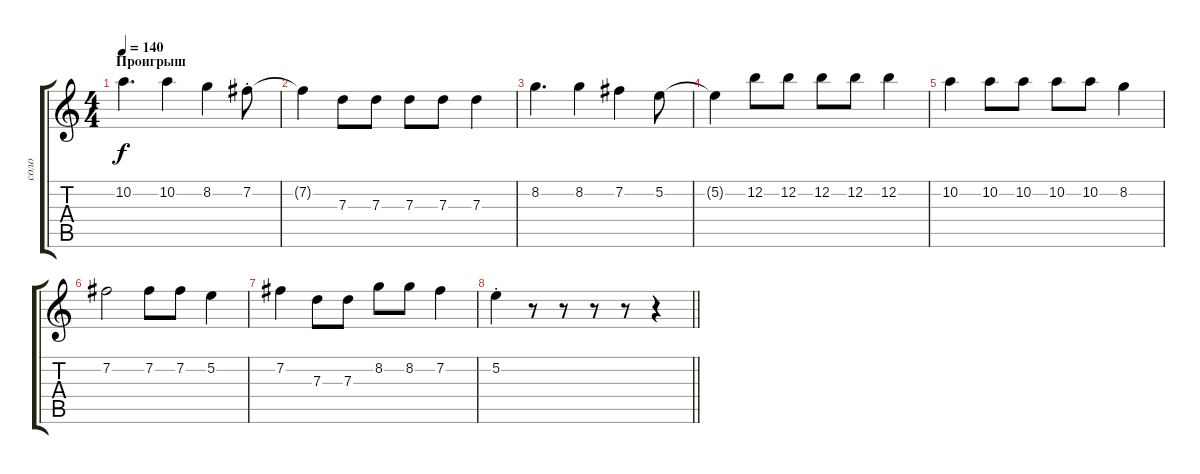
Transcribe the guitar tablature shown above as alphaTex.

\track ("соло" "соло") {instrument overdrivenguitar}
\staff {score tabs}
\tuning (E4 B3 G3 D3 A2 E2) {hide}
\ts (4 4)
\section ("" "Проигрыш")
\tempo 140
\clef g2
\ks c
10.2.4{d dy f} 10.2.4 8.2.4 7.2{st}.8 |
7.2{t}.4 7.3.8 7.3.8 7.3.8 7.3.8 7.3.4 |
8.2.4{d} 8.2.4 7.2.4 5.2.8 |
5.2{t}.4 12.2.8 12.2.8 12.2.8 12.2.8 12.2.4 |
10.2.4 10.2.8 10.2.8 10.2.8 10.2.8 8.2.4 |
7.2.2 7.2.8 7.2.8 5.2.4 |
7.2.4 7.3.8 7.3.8 8.2.8 8.2.8 7.2.4 |
\barLineRight lightlight
5.2{st}.4 r.8 r.8 r.8 r.8 r.4
